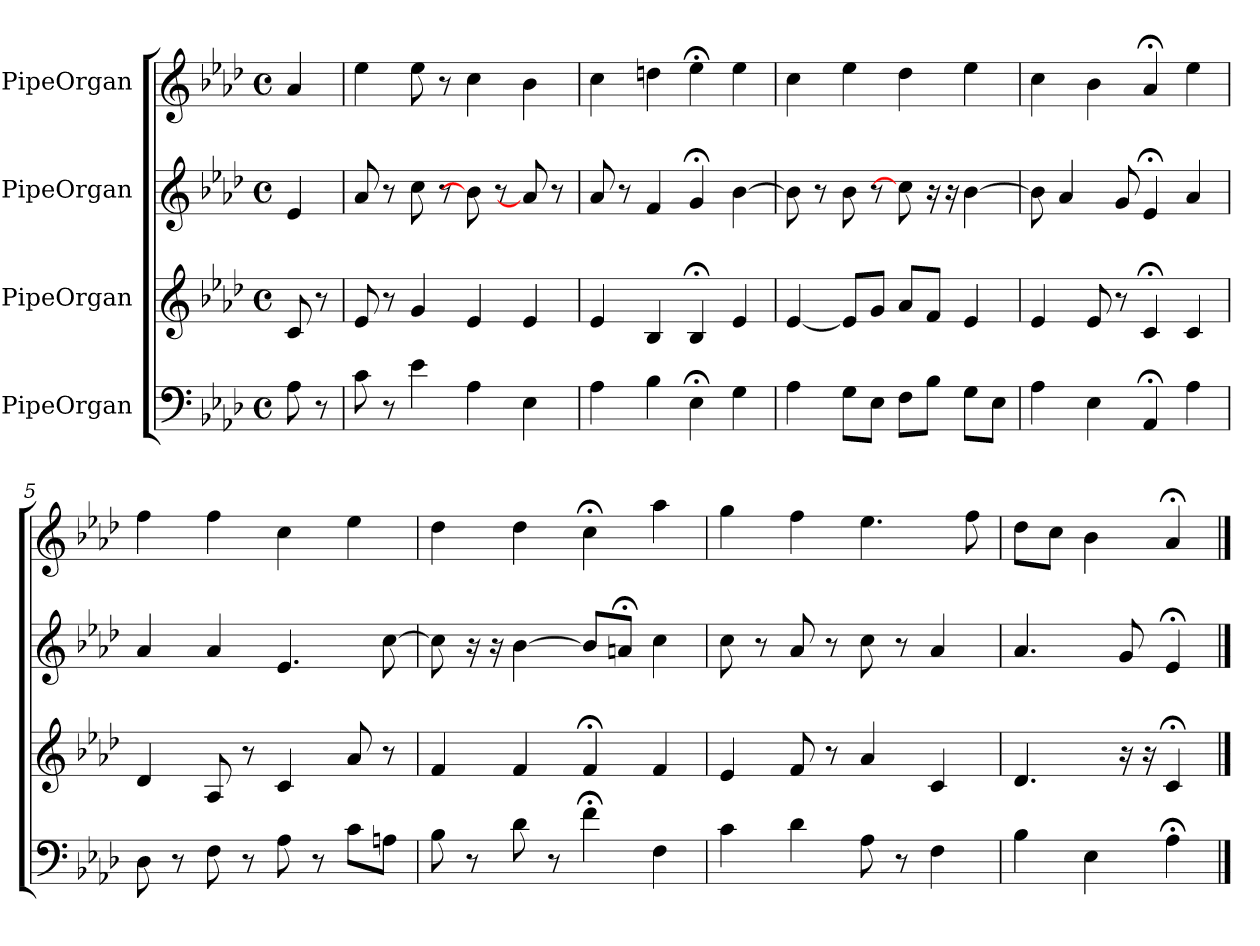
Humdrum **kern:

**kern	**kern	**kern	**kern
*part4	*part3	*part2	*part1
*staff4	*staff3	*staff2	*staff1
*I"PipeOrgan	*I"PipeOrgan	*I"PipeOrgan	*I"PipeOrgan
*k[b-e-a-d-]	*k[b-e-a-d-]	*k[b-e-a-d-]	*k[b-e-a-d-]
*A-:	*A-:	*A-:	*A-:
*M4/4	*M4/4	*M4/4	*M4/4
*met(c)	*met(c)	*met(c)	*met(c)
*MM60	*MM60	*MM60	*MM60
=	=	=	=
8A-	8c	4e-	4a-
8r	8r	.	.
=1	=1	=1	=1
8c	8e-	8a-	4ee-
8r	8r	8r	.
4e-	4g	8cc	8ee-
.	.	8r	8r
4A-	4e-	8b-]	4cc
.	.	8r	.
4E-	4e-	8a-]	4b-
.	.	8r	.
=2	=2	=2	=2
4A-	4e-	8a-	4cc
.	.	8r	.
4B-	4B-	4f	4ddn
4E-;<	4B-;<	4g;<	4ee-;<
4G	4e-	[4b-	4ee-
=3	=3	=3	=3
4A-	[4e-	8b-]	4cc
.	.	8r	.
8GL	8e-L]	8b-	4ee-
8E-J	8gJ	8r	.
8FL	8a-L	8cc]	4dd-
8B-J	8fJ	16r	.
.	.	16r	.
8GL	4e-	[4b-	4ee-
8E-J	.	.	.
=4	=4	=4	=4
4A-	4e-	8b-]	4cc
.	.	4a-	.
4E-	8e-	.	4b-
.	8r	8g	.
4AA-;<	4c;<	4e-;<	4a-;<
4A-	4c	4a-	4ee-
=5	=5	=5	=5
8D-	4d-	4a-	4ff
8r	.	.	.
8F	8A-	4a-	4ff
8r	8r	.	.
8A-	4c	4.e-	4cc
8r	.	.	.
8cL	8a-	.	4ee-
8AnJ	8r	[8cc	.
=6	=6	=6	=6
8B-	4f	8cc]	4dd-
8r	.	16r	.
.	.	16r	.
8d-	4f	[4b-	4dd-
8r	.	.	.
4f;<	4f;<	8b-L]	4cc;<
.	.	8an;<J	.
4F	4f	4cc	4aa-
=7	=7	=7	=7
4c	4e-	8cc	4gg
.	.	8r	.
4d-	8f	8a-	4ff
.	8r	8r	.
8A-	4a-	8cc	4.ee-
8r	.	8r	.
4F	4c	4a-	.
.	.	.	8ff
=8	=8	=8	=8
4B-	4.d-	4.a-	8dd-L
.	.	.	8ccJ
4E-	.	.	4b-
.	16r	8g	.
.	16r	.	.
4A-;<	4c;<	4e-;<	4a-;<
==	==	==	==
*-	*-	*-	*-
